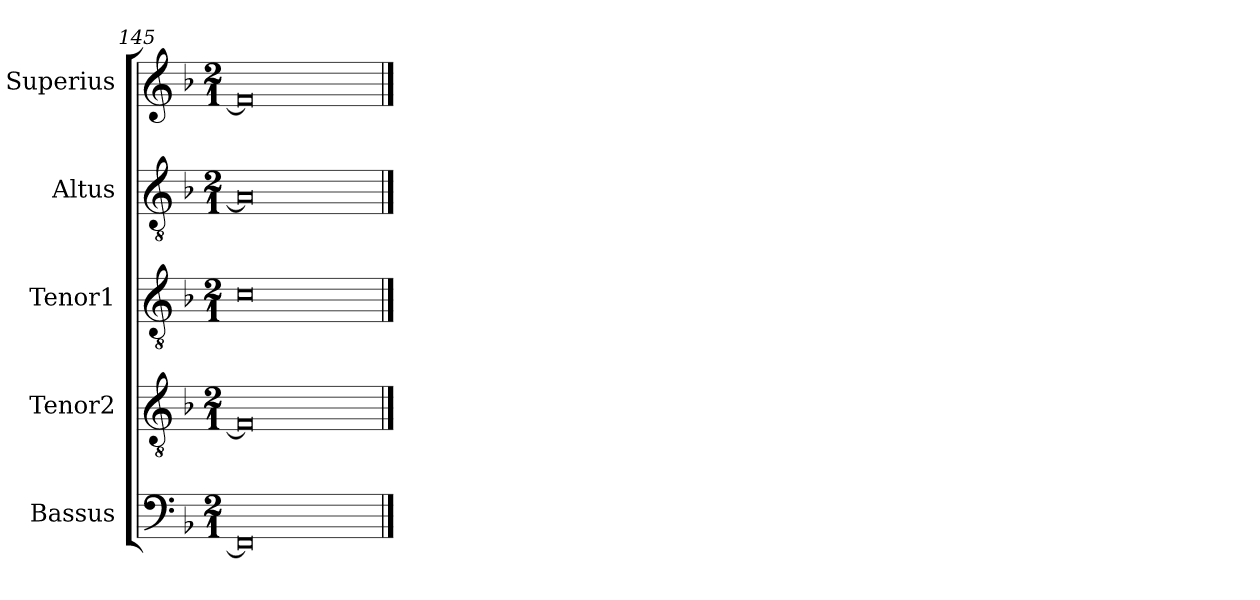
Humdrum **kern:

**kern	**kern	**kern	**kern	**kern
*part5	*part4	*part3	*part2	*part1
*staff5	*staff4	*staff3	*staff2	*staff1
*I"Bassus	*I"Tenor2	*I"Tenor1	*I"Altus	*I"Superius
*I'B	*I'T2	*I'T1	*I'A	*I'S
*clefF4	*clefGv2	*clefGv2	*clefGv2	*clefG2
*k[b-]	*k[b-]	*k[b-]	*k[b-]	*k[b-]
*M2/1	*M2/1	*M2/1	*M2/1	*M2/1
=145	=145	=145	=145	=145
0FF]	0F]	0c	0A]	0f]
==	==	==	==	==
*-	*-	*-	*-	*-
